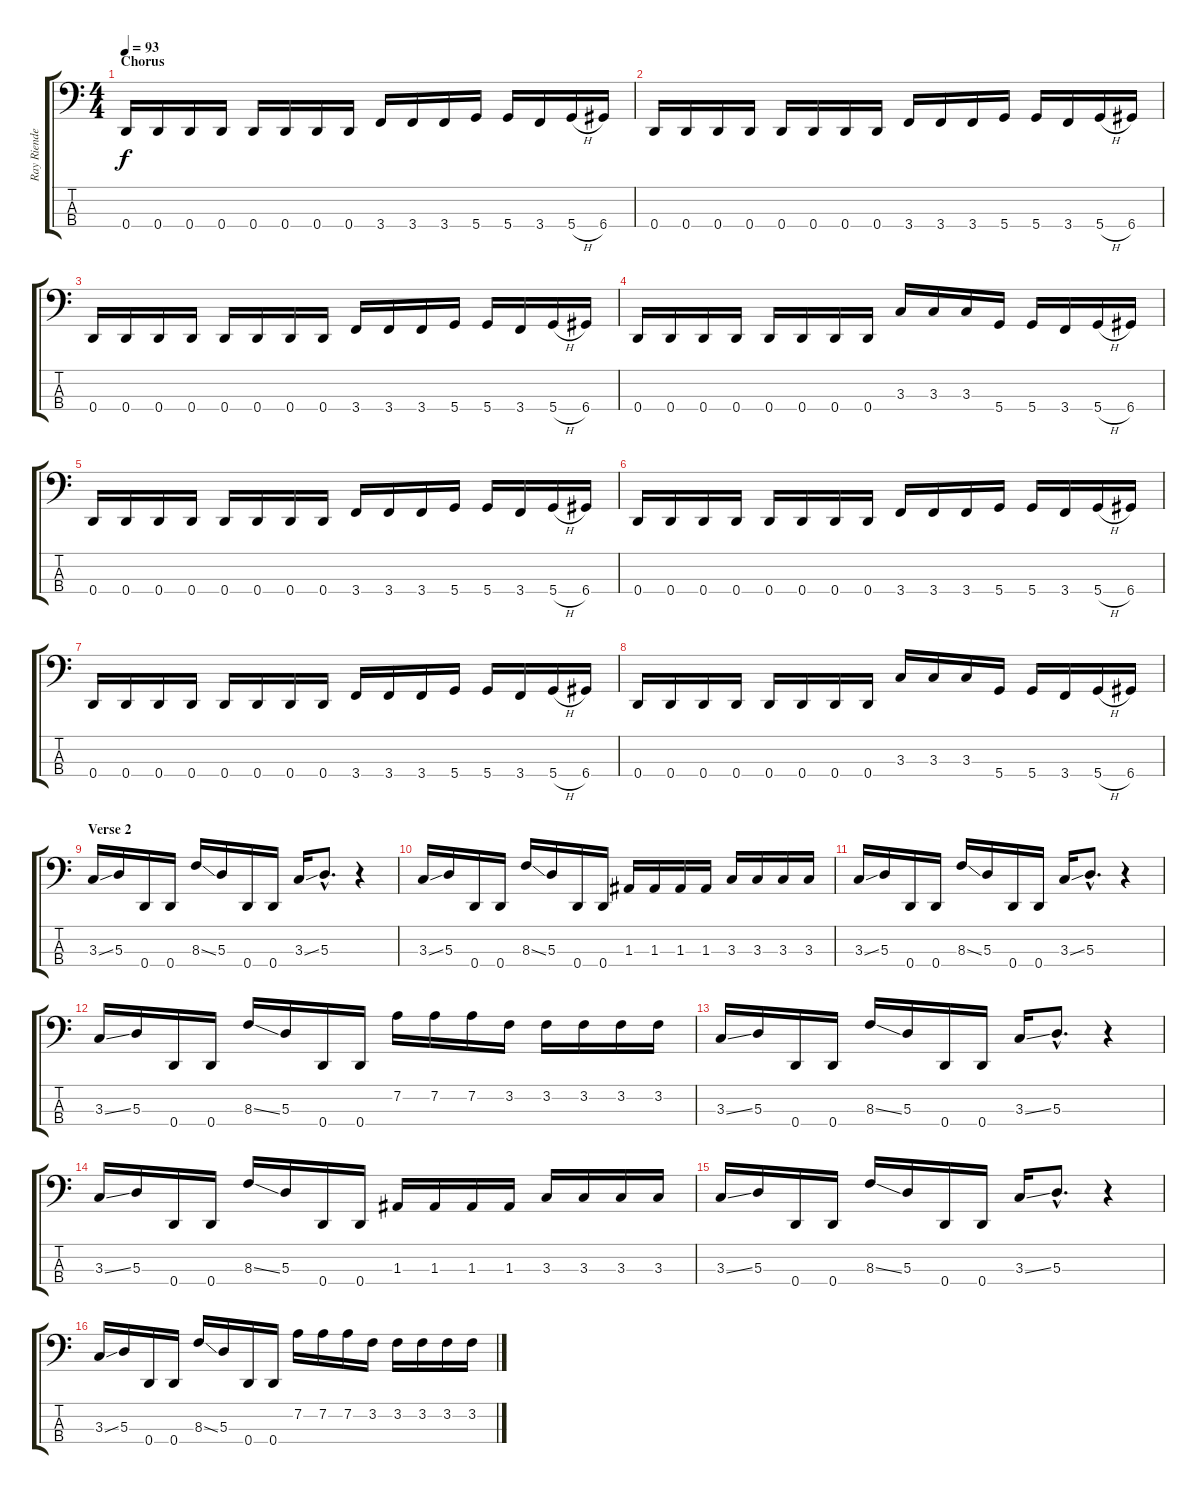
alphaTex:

\track ("Ray Riendeau" "Ray Riende") {instrument electricbassfinger}
\staff {score tabs}
\tuning (G2 D2 A1 D1) {hide}
\ts (4 4)
\section ("" "Chorus")
\tempo 93
\clef f4
\ks c
0.4.16{dy f} 0.4.16 0.4.16 0.4.16 0.4.16 0.4.16 0.4.16 0.4.16 3.4.16 3.4.16 3.4.16 5.4.16 5.4.16 3.4.16 5.4{h}.16 6.4.16 |
0.4.16 0.4.16 0.4.16 0.4.16 0.4.16 0.4.16 0.4.16 0.4.16 3.4.16 3.4.16 3.4.16 5.4.16 5.4.16 3.4.16 5.4{h}.16 6.4.16 |
0.4.16 0.4.16 0.4.16 0.4.16 0.4.16 0.4.16 0.4.16 0.4.16 3.4.16 3.4.16 3.4.16 5.4.16 5.4.16 3.4.16 5.4{h}.16 6.4.16 |
0.4.16 0.4.16 0.4.16 0.4.16 0.4.16 0.4.16 0.4.16 0.4.16 3.3.16 3.3.16 3.3.16 5.4.16 5.4.16 3.4.16 5.4{h}.16 6.4.16 |
0.4.16 0.4.16 0.4.16 0.4.16 0.4.16 0.4.16 0.4.16 0.4.16 3.4.16 3.4.16 3.4.16 5.4.16 5.4.16 3.4.16 5.4{h}.16 6.4.16 |
0.4.16 0.4.16 0.4.16 0.4.16 0.4.16 0.4.16 0.4.16 0.4.16 3.4.16 3.4.16 3.4.16 5.4.16 5.4.16 3.4.16 5.4{h}.16 6.4.16 |
0.4.16 0.4.16 0.4.16 0.4.16 0.4.16 0.4.16 0.4.16 0.4.16 3.4.16 3.4.16 3.4.16 5.4.16 5.4.16 3.4.16 5.4{h}.16 6.4.16 |
0.4.16 0.4.16 0.4.16 0.4.16 0.4.16 0.4.16 0.4.16 0.4.16 3.3.16 3.3.16 3.3.16 5.4.16 5.4.16 3.4.16 5.4{h}.16 6.4.16 |
\section ("" "Verse 2")
3.3{ss}.16 5.3.16 0.4.16 0.4.16 8.3{ss}.16 5.3.16 0.4.16 0.4.16 3.3{ss}.16 5.3{hac}.8{d} r.4 |
3.3{ss}.16 5.3.16 0.4.16 0.4.16 8.3{ss}.16 5.3.16 0.4.16 0.4.16 1.3.16 1.3.16 1.3.16 1.3.16 3.3.16 3.3.16 3.3.16 3.3.16 |
3.3{ss}.16 5.3.16 0.4.16 0.4.16 8.3{ss}.16 5.3.16 0.4.16 0.4.16 3.3{ss}.16 5.3{hac}.8{d} r.4 |
3.3{ss}.16 5.3.16 0.4.16 0.4.16 8.3{ss}.16 5.3.16 0.4.16 0.4.16 7.2.16 7.2.16 7.2.16 3.2.16 3.2.16 3.2.16 3.2.16 3.2.16 |
3.3{ss}.16 5.3.16 0.4.16 0.4.16 8.3{ss}.16 5.3.16 0.4.16 0.4.16 3.3{ss}.16 5.3{hac}.8{d} r.4 |
3.3{ss}.16 5.3.16 0.4.16 0.4.16 8.3{ss}.16 5.3.16 0.4.16 0.4.16 1.3.16 1.3.16 1.3.16 1.3.16 3.3.16 3.3.16 3.3.16 3.3.16 |
3.3{ss}.16 5.3.16 0.4.16 0.4.16 8.3{ss}.16 5.3.16 0.4.16 0.4.16 3.3{ss}.16 5.3{hac}.8{d} r.4 |
3.3{ss}.16 5.3.16 0.4.16 0.4.16 8.3{ss}.16 5.3.16 0.4.16 0.4.16 7.2.16 7.2.16 7.2.16 3.2.16 3.2.16 3.2.16 3.2.16 3.2.16
